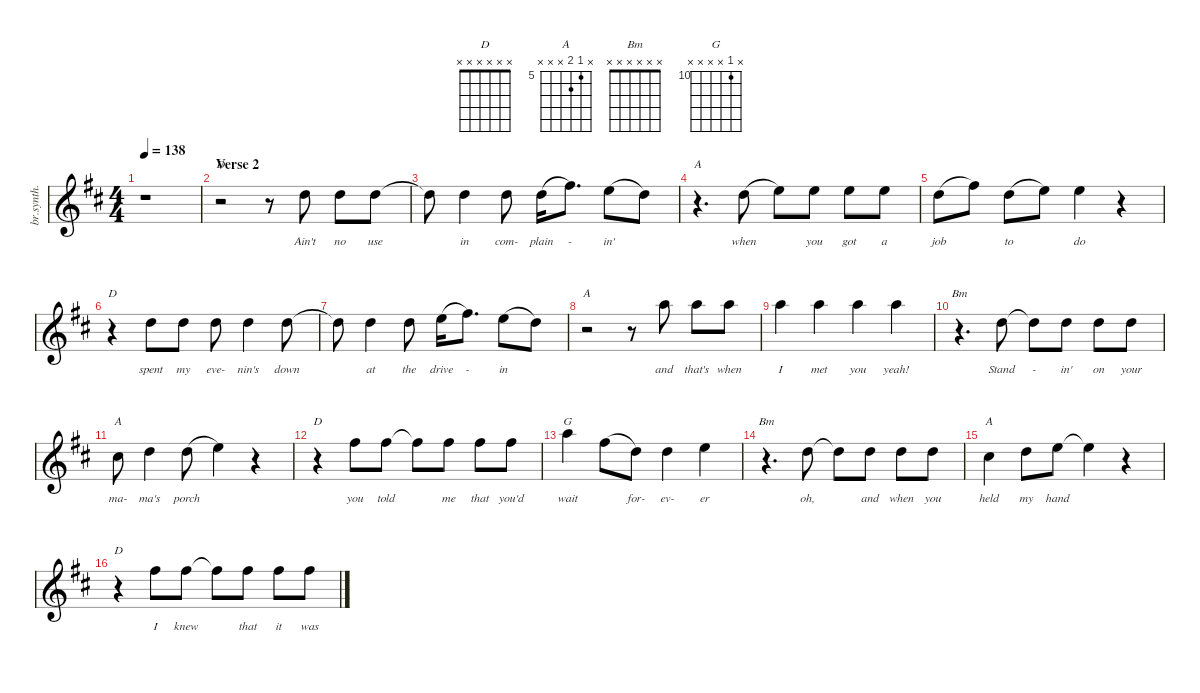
\hideDynamics
\bracketExtendMode groupsimilarinstruments
\otherSystemsTrackNameOrientation horizontal
\track ("Vocal" "br.synth.") {instrument synthbrass1}
\staff {score}
\tuning (E4 B3 G3 D3 A2 E2)
\displaytranspose 12
\chord ("D" x x x x x x)
\chord ("A" x x x x x x)
\chord ("Bm" x x x x x x)
\chord ("A" x x 6 x x x) {firstfret 6 showfingering false}
\chord ("G" x 10 x x x x) {firstfret 10 showfingering false}
\chord ("A" x 5 6 x x x) {firstfret 5 showfingering false}
\ts (4 4)
\tempo 138
\clef g2
\ks d
r.1{dy f beam Down} |
\section ("" "Verse 2")
r.2{ch "D" beam Down} r.8{beam Down} 3.2{acc forcenatural}.8{lyrics (0 "Ain't") lyrics (1 "") lyrics (2 "") lyrics (3 "") lyrics (4 "") beam Down} 3.2{acc forcenatural}.8{lyrics (0 "no") lyrics (1 "") lyrics (2 "") lyrics (3 "") lyrics (4 "") dy fff beam Down} -2.1{acc forcenatural}.8{lyrics (0 "use") lyrics (1 "") lyrics (2 "") lyrics (3 "") lyrics (4 "") beam Down} |
-2.1{t acc forcenatural}.8{beam Down} 3.2{acc forcenatural}.4{lyrics (0 "in") lyrics (1 "") lyrics (2 "") lyrics (3 "") lyrics (4 "") beam Down} 3.2{acc forcenatural}.8{lyrics (0 "com-") lyrics (1 "") lyrics (2 "") lyrics (3 "") lyrics (4 "") beam Down} -2.1{acc forcenatural}.16{lyrics (0 "plain") lyrics (1 "") lyrics (2 "") lyrics (3 "") lyrics (4 "") legatoorigin beam Down} 2.1{acc #}.8{d lyrics (0 "-") lyrics (1 "") lyrics (2 "") lyrics (3 "") lyrics (4 "") dy ff beam Down} 0.1{acc forcenatural}.8{lyrics (0 "in'") lyrics (1 "") lyrics (2 "") lyrics (3 "") lyrics (4 "") dy fff legatoorigin beam Down} -2.1{acc forcenatural}.8{beam Down} |
r.4{d ch "A" beam Down} -2.1{acc forcenatural}.8{lyrics (0 "when") lyrics (1 "") lyrics (2 "") lyrics (3 "") lyrics (4 "") legatoorigin beam Down} 5.2{acc forcenatural}.8{beam Down} 5.2{acc forcenatural}.8{lyrics (0 "you") lyrics (1 "") lyrics (2 "") lyrics (3 "") lyrics (4 "") beam Down} 0.1{acc forcenatural}.8{lyrics (0 "got") lyrics (1 "") lyrics (2 "") lyrics (3 "") lyrics (4 "") dy ff beam Down} 0.1{acc forcenatural}.8{lyrics (0 "a") lyrics (1 "") lyrics (2 "") lyrics (3 "") lyrics (4 "") dy fff beam Down} |
-2.1{acc forcenatural}.8{lyrics (0 "job") lyrics (1 "") lyrics (2 "") lyrics (3 "") lyrics (4 "") legatoorigin beam Down} 2.1{acc #}.8{beam Down} -2.1{acc forcenatural}.8{lyrics (0 "to") lyrics (1 "") lyrics (2 "") lyrics (3 "") lyrics (4 "") legatoorigin beam Down} 0.1{acc forcenatural}.8{beam Down} 0.1{acc forcenatural}.4{lyrics (0 "do") lyrics (1 "") lyrics (2 "") lyrics (3 "") lyrics (4 "") beam Down} r.4{beam Down} |
r.4{ch "D" beam Down} 3.2{acc forcenatural}.8{lyrics (0 "spent") lyrics (1 "") lyrics (2 "") lyrics (3 "") lyrics (4 "") dy f beam Down} 3.2{acc forcenatural}.8{lyrics (0 "my") lyrics (1 "") lyrics (2 "") lyrics (3 "") lyrics (4 "") dy ff beam Down} 3.2{acc forcenatural}.8{lyrics (0 "eve-") lyrics (1 "") lyrics (2 "") lyrics (3 "") lyrics (4 "") dy f beam Down} 3.2{acc forcenatural}.4{lyrics (0 "nin's") lyrics (1 "") lyrics (2 "") lyrics (3 "") lyrics (4 "") dy ff beam Down} 3.2{acc forcenatural}.8{lyrics (0 "down") lyrics (1 "") lyrics (2 "") lyrics (3 "") lyrics (4 "") beam Down} |
3.2{t acc forcenatural}.8{beam Down} 3.2{acc forcenatural}.4{lyrics (0 "at") lyrics (1 "") lyrics (2 "") lyrics (3 "") lyrics (4 "") beam Down} 3.2{acc forcenatural}.8{lyrics (0 "the") lyrics (1 "") lyrics (2 "") lyrics (3 "") lyrics (4 "") beam Down} 5.2{acc forcenatural}.16{lyrics (0 "drive") lyrics (1 "") lyrics (2 "") lyrics (3 "") lyrics (4 "") dy f legatoorigin beam Down} 2.1{acc #}.8{d lyrics (0 "-") lyrics (1 "") lyrics (2 "") lyrics (3 "") lyrics (4 "") beam Down} 0.1{acc forcenatural}.8{lyrics (0 "in") lyrics (1 "") lyrics (2 "") lyrics (3 "") lyrics (4 "") dy fff legatoorigin beam Down} -2.1{acc forcenatural}.8{beam Down} |
r.2{ch "A" beam Down} r.8{beam Down} 5.1{acc forcenatural}.8{lyrics (0 "and") lyrics (1 "") lyrics (2 "") lyrics (3 "") lyrics (4 "") dy f beam Down} 5.1{acc forcenatural}.8{lyrics (0 "that's") lyrics (1 "") lyrics (2 "") lyrics (3 "") lyrics (4 "") dy ff beam Down} 5.1{acc forcenatural}.8{lyrics (0 "when") lyrics (1 "") lyrics (2 "") lyrics (3 "") lyrics (4 "") beam Down} |
5.1{acc forcenatural}.4{lyrics (0 "I") lyrics (1 "") lyrics (2 "") lyrics (3 "") lyrics (4 "") beam Down} 5.1{acc forcenatural}.4{lyrics (0 "met") lyrics (1 "") lyrics (2 "") lyrics (3 "") lyrics (4 "") dy f beam Down} 5.1{acc forcenatural}.4{lyrics (0 "you") lyrics (1 "") lyrics (2 "") lyrics (3 "") lyrics (4 "") dy ff beam Down} 5.1{acc forcenatural}.4{lyrics (0 "yeah!") lyrics (1 "") lyrics (2 "") lyrics (3 "") lyrics (4 "") dy f beam Down} |
r.4{d ch "Bm" beam Down} 3.2{acc forcenatural}.8{lyrics (0 "Stand") lyrics (1 "") lyrics (2 "") lyrics (3 "") lyrics (4 "") dy ff beam Down} 3.2{t acc forcenatural}.8{lyrics (0 "-") lyrics (1 "") lyrics (2 "") lyrics (3 "") lyrics (4 "") beam Down} 3.2{acc forcenatural}.8{lyrics (0 "in'") lyrics (1 "") lyrics (2 "") lyrics (3 "") lyrics (4 "") dy f beam Down} 3.2{acc forcenatural}.8{lyrics (0 "on") lyrics (1 "") lyrics (2 "") lyrics (3 "") lyrics (4 "") dy ff beam Down} 3.2{acc forcenatural}.8{lyrics (0 "your") lyrics (1 "") lyrics (2 "") lyrics (3 "") lyrics (4 "") dy f beam Down} |
6.3{acc #}.8{ch "A" lyrics (0 "ma-") lyrics (1 "") lyrics (2 "") lyrics (3 "") lyrics (4 "") beam Down} 3.2{acc forcenatural}.4{lyrics (0 "ma's") lyrics (1 "") lyrics (2 "") lyrics (3 "") lyrics (4 "") beam Down} 3.2{acc forcenatural}.8{lyrics (0 "porch") lyrics (1 "") lyrics (2 "") lyrics (3 "") lyrics (4 "") dy ff legatoorigin beam Down} 5.2{acc forcenatural}.4{beam Down} r.4{beam Down} |
r.4{ch "D" beam Down} 11.3{acc #}.8{lyrics (0 "you") lyrics (1 "") lyrics (2 "") lyrics (3 "") lyrics (4 "") dy f beam Down} 11.3{acc #}.8{lyrics (0 "told") lyrics (1 "") lyrics (2 "") lyrics (3 "") lyrics (4 "") beam Down} 11.3{t acc #}.8{beam Down} 11.3{acc #}.8{lyrics (0 "me") lyrics (1 "") lyrics (2 "") lyrics (3 "") lyrics (4 "") beam Down} 11.3{acc #}.8{lyrics (0 "that") lyrics (1 "") lyrics (2 "") lyrics (3 "") lyrics (4 "") beam Down} 11.3{acc #}.8{lyrics (0 "you'd") lyrics (1 "") lyrics (2 "") lyrics (3 "") lyrics (4 "") beam Down} |
10.2{acc forcenatural}.4{ch "G" lyrics (0 "wait") lyrics (1 "") lyrics (2 "") lyrics (3 "") lyrics (4 "") beam Down} 11.3{acc #}.8{dy ff legatoorigin beam Down} -2.1{acc forcenatural}.8{lyrics (0 "for-") lyrics (1 "") lyrics (2 "") lyrics (3 "") lyrics (4 "") beam Down} 7.3{acc forcenatural}.4{lyrics (0 "ev-") lyrics (1 "") lyrics (2 "") lyrics (3 "") lyrics (4 "") dy f beam Down} 5.2{acc forcenatural}.4{lyrics (0 "er") lyrics (1 "") lyrics (2 "") lyrics (3 "") lyrics (4 "") beam Down} |
r.4{d ch "Bm" beam Down} 3.2{acc forcenatural}.8{lyrics (0 "oh,") lyrics (1 "") lyrics (2 "") lyrics (3 "") lyrics (4 "") beam Down} 3.2{t acc forcenatural}.8{beam Down} 3.2{acc forcenatural}.8{lyrics (0 "and") lyrics (1 "") lyrics (2 "") lyrics (3 "") lyrics (4 "") beam Down} 3.2{acc forcenatural}.8{lyrics (0 "when") lyrics (1 "") lyrics (2 "") lyrics (3 "") lyrics (4 "") beam Down} 3.2{acc forcenatural}.8{lyrics (0 "you") lyrics (1 "") lyrics (2 "") lyrics (3 "") lyrics (4 "") beam Down} |
6.3{acc #}.4{ch "A" lyrics (0 "held") lyrics (1 "") lyrics (2 "") lyrics (3 "") lyrics (4 "") beam Down} 12.4{acc forcenatural}.8{lyrics (0 "my") lyrics (1 "") lyrics (2 "") lyrics (3 "") lyrics (4 "") beam Down} 9.3{acc forcenatural}.8{lyrics (0 "hand") lyrics (1 "") lyrics (2 "") lyrics (3 "") lyrics (4 "") beam Down} 9.3{t acc forcenatural}.4{beam Down} r.4{beam Down} |
r.4{ch "D" beam Down} 11.3{acc #}.8{lyrics (0 "I") lyrics (1 "") lyrics (2 "") lyrics (3 "") lyrics (4 "") dy mp beam Down} 11.3{acc #}.8{lyrics (0 "knew") lyrics (1 "") lyrics (2 "") lyrics (3 "") lyrics (4 "") dy f beam Down} 11.3{t acc #}.8{beam Down} 11.3{acc #}.8{lyrics (0 "that") lyrics (1 "") lyrics (2 "") lyrics (3 "") lyrics (4 "") beam Down} 11.3{acc #}.8{lyrics (0 "it") lyrics (1 "") lyrics (2 "") lyrics (3 "") lyrics (4 "") beam Down} 11.3{acc #}.8{lyrics (0 "was") lyrics (1 "") lyrics (2 "") lyrics (3 "") lyrics (4 "") beam Down}
